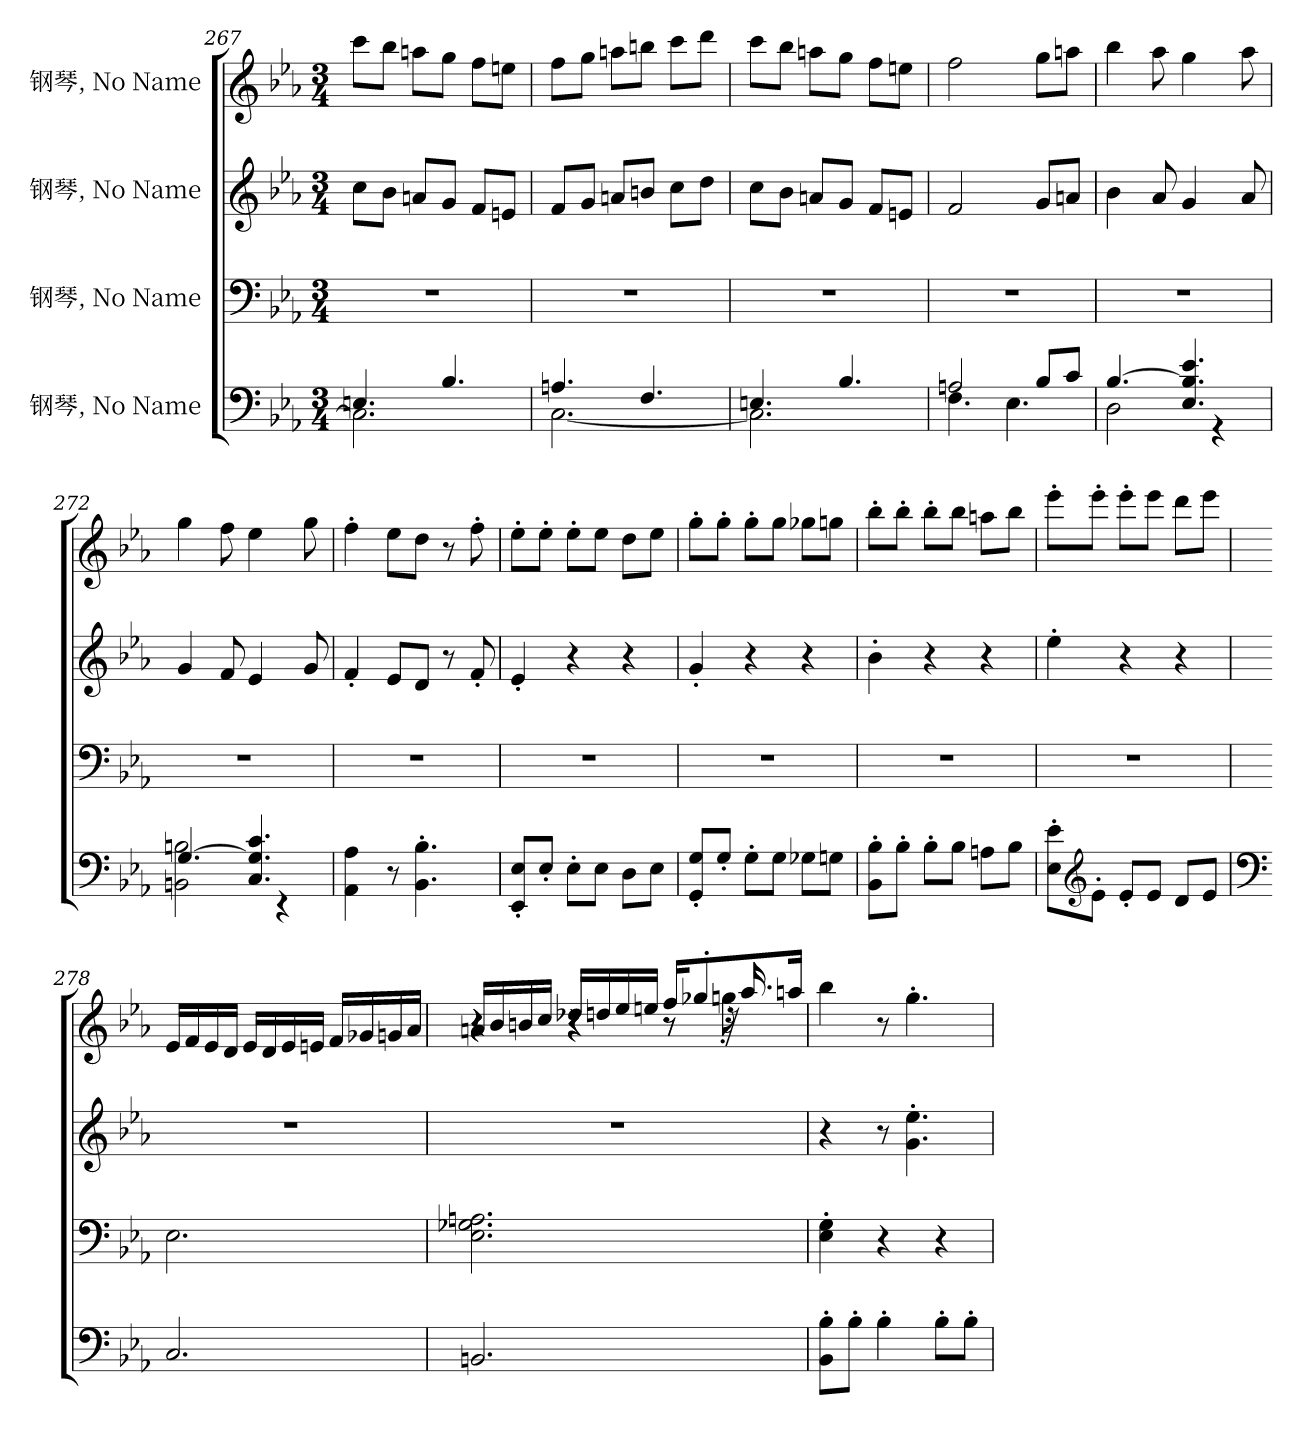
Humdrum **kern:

**kern	**kern	**kern	**kern
*part4	*part3	*part2	*part1
*staff4	*staff3	*staff2	*staff1
*I"钢琴, No Name	*I"钢琴, No Name	*I"钢琴, No Name	*I"钢琴, No Name
*clefF4	*clefF4	*clefG2	*clefG2
*k[b-e-a-]	*k[b-e-a-]	*k[b-e-a-]	*k[b-e-a-]
*M3/4	*M3/4	*M3/4	*M3/4
=267	=267	=267	=267
*^	*	*	*
4.En/	2.C\]	2.r	8cc\L	8ccc\L
.	.	.	8b-\J	8bb-\J
.	.	.	8an/L	8aan\L
4.B-/	.	.	8g/J	8gg\J
.	.	.	8f/L	8ff\L
.	.	.	8en/J	8een\J
!!LO:PB:g=z
=268	=268	=268	=268	=268
*	*	*	*	*MM185
4.An/	[2.C\	2.r	8f/L	8ff\L
.	.	.	8g/J	8gg\J
.	.	.	8an/L	8aan\L
4.F/	.	.	8bn/J	8bbn\J
.	.	.	8cc\L	8ccc\L
.	.	.	8dd\J	8ddd\J
=269	=269	=269	=269	=269
4.En/	2.C\]	2.r	8cc\L	8ccc\L
.	.	.	8b-\J	8bb-\J
.	.	.	8an/L	8aan\L
4.B-/	.	.	8g/J	8gg\J
.	.	.	8f/L	8ff\L
.	.	.	8en/J	8een\J
=270	=270	=270	=270	=270
*	*	*	*	*MM185
2An/	4.F\	2.r	2f/	2ff\
.	4.E-\	.	.	.
8B-/L	.	.	8g/L	8gg\L
8c/J	.	.	8an/J	8aan\J
=271	=271	=271	=271	=271
[4.B-/	2D\	2.r	4b-\	4bb-\
.	.	.	8a-/	8aa-\
4.E-/ 4.B-/] 4.e-/	.	.	4g/	4gg\
.	4r	.	.	.
.	.	.	8a-/	8aa-\
=272	=272	=272	=272	=272
*	*	*	*	*MM185
[4.G/	2BBn\ 2Bn\	2.r	4g/	4gg\
.	.	.	8f/	8ff\
4.C/ 4.G/] 4.c/	.	.	4e-/	4ee-\
.	4r	.	.	.
.	.	.	8g/	8gg\
*v	*v	*	*	*
!!LO:LB:g=z
=273	=273	=273	=273
4AA-\ 4A-\	2.r	4f'/	4ff'\
8r	.	8e-/L	8ee-\L
4.BB-\' 4.B-\'	.	8d/J	8dd\J
.	.	8r	8r
*	*	*	*MM181
.	.	8f'/	8ff'\
=274	=274	=274	=274
*	*	*	*MM185
8EE-/' 8E-/'L	2.r	4e-'/	8ee-'\L
8E-'/J	.	.	8ee-'\J
8E-'\L	.	4r	8ee-'\L
8E-\J	.	.	8ee-\J
8D\L	.	4r	8dd\L
8E-\J	.	.	8ee-\J
=275	=275	=275	=275
8GG/' 8G/'L	2.r	4g'/	8gg'\L
8G'/J	.	.	8gg'\J
8G'\L	.	4r	8gg'\L
8G\J	.	.	8gg\J
8G-X\L	.	4r	8gg-X\L
8Gn\J	.	.	8ggn\J
=276	=276	=276	=276
8BB-\' 8B-\'L	2.r	4b-'\	8bb-'\L
8B-'\J	.	.	8bb-'\J
8B-'\L	.	4r	8bb-'\L
8B-\J	.	.	8bb-\J
8An\L	.	4r	8aan\L
8B-\J	.	.	8bb-\J
=277	=277	=277	=277
8E-\' 8e-\'L	2.r	4ee-'\	8eee-'\L
*clefG2	*	*	*
8e-'\J	.	.	8eee-'\J
8e-'/L	.	4r	8eee-'\L
8e-/J	.	.	8eee-\J
8d/L	.	4r	8ddd\L
8e-/J	.	.	8eee-\J
!!LO:LB:g=z
=278	=278	=278	=278
*clefF4	*	*	*
*	*	*	*MM185
2.C/	2.E-\	2.r	16e-/LL
.	.	.	16f/
.	.	.	16e-/
.	.	.	16d/JJ
.	.	.	16e-/LL
.	.	.	16d/
.	.	.	16e-/
.	.	.	16en/JJ
.	.	.	16f/LL
.	.	.	16g-X/
.	.	.	16gn/
.	.	.	16a-/JJ
=279	=279	=279	=279
*	*	*	*^
*	*	*	*	*^
2.BBn/	2.E-\ 2.G-X\ 2.An\	2.r	4r	4r	16an/LL
.	.	.	.	.	16b-/
.	.	.	.	.	16bn/
.	.	.	.	.	16cc/JJ
.	.	.	4r	4r	16dd-X/LL
.	.	.	.	.	16ddn/
.	.	.	.	.	16ee-/
.	.	.	.	.	16een/JJ
.	.	.	8r	8r	16ff/KL
.	.	.	.	.	8gg-X'/
*	*	*	*MM183	*	*
.	.	.	32r	8ggn'\	.
.	.	.	16.aa-/	.	.
*	*	*	*MM179	*	*
.	.	.	.	.	16aan/Jk
*	*	*	*v	*v	*v
=280	=280	=280	=280
*	*	*	*MM183
8BB-\' 8B-\'L	4E-\' 4G\'	4r	4bb-\
8B-'\J	.	.	.
4B-'\	4r	8r	8r
.	.	4.g\' 4.ee-\'	4.gg'\
8B-'\L	4r	.	.
8B-'\J	.	.	.
=	=	=	=
*-	*-	*-	*-
